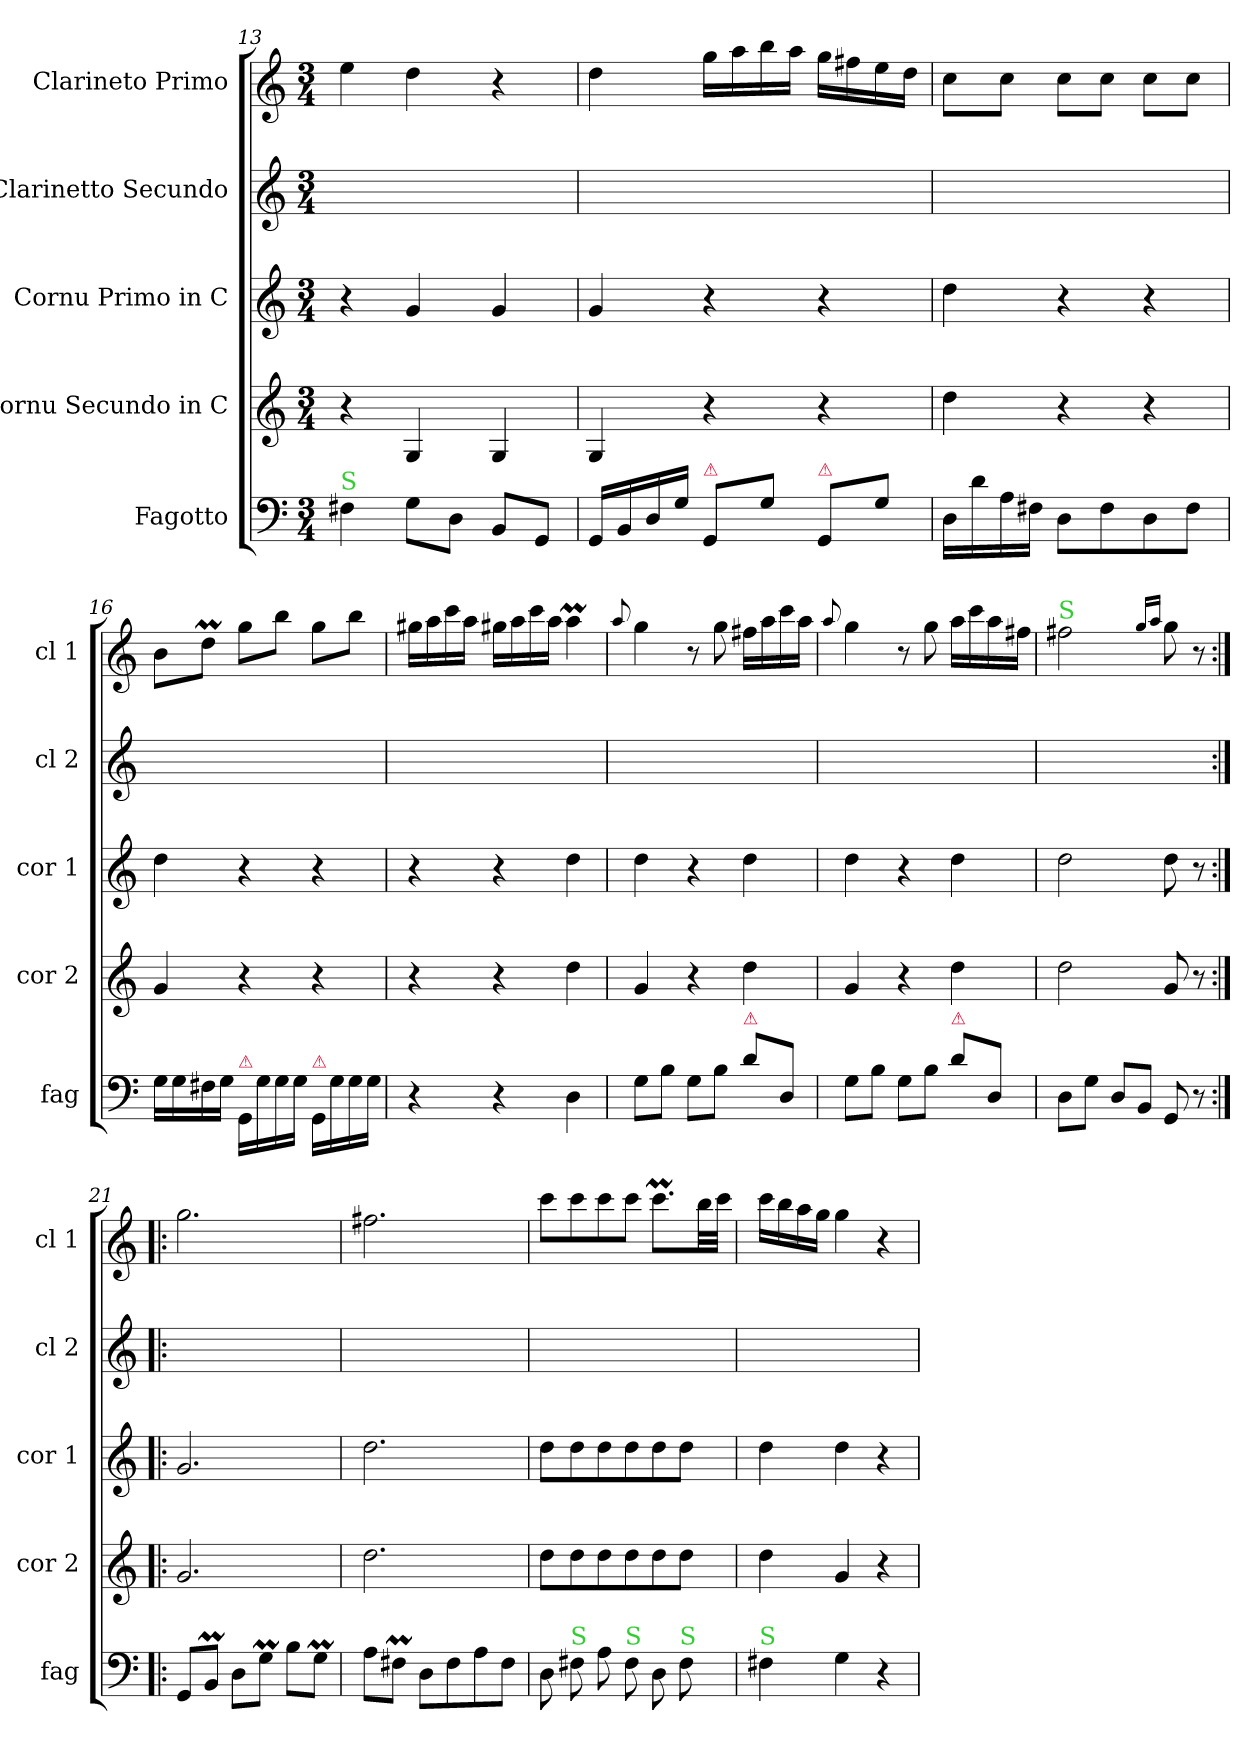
**kern	**kern	**kern	**kern	**kern
*part5	*part4	*part3	*part2	*part1
*staff5	*staff4	*staff3	*staff2	*staff1
*I"Fagotto	*I"Cornu Secundo in C	*I"Cornu Primo in C	*I"Clarinetto Secundo	*I"Clarineto Primo
*I'fag	*I'cor 2	*I'cor 1	*I'cl 2	*I'cl 1
*clefF4	*clefG2	*clefG2	*clefG2	*clefG2
*k[]	*k[]	*k[]	*k[]	*k[]
*C:	*C:	*C:	*C:	*C:
*M3/4	*M3/4	*M3/4	*M3/4	*M3/4
=13	=13	=13	=13	=13
!LO:TX:a:color=limegreen:t=S	!	!	!	!
4F#X	4r	4r	2.ryy	4ee\
8G\L	4G/	4g/	.	4dd\
8D\J	.	.	.	.
8BB/L	4G/	4g/	.	4r
8GG/J	.	.	.	.
=14	=14	=14	=14	=14
16GG/LL	4G/	4g/	2.ryy	4dd\
16BB/	.	.	.	.
16D/	.	.	.	.
16G/JJ	.	.	.	.
!LO:TX:a:color=crimson:t=⚠	!	!	!	!
8GG/L	4r	4r	.	16gg\LL
.	.	.	.	16aa\
8G\J	.	.	.	16bb\
.	.	.	.	16aa\JJ
!LO:TX:a:color=crimson:t=⚠	!	!	!	!
8GG/L	4r	4r	.	16gg\LL
.	.	.	.	16ff#X\
8G\J	.	.	.	16ee\
.	.	.	.	16dd\JJ
=15	=15	=15	=15	=15
16D\LL	4dd\	4dd\	2.ryy	8cc\L
16d\	.	.	.	.
16A\	.	.	.	8cc\J
16F#X\JJ	.	.	.	.
8D\L	4r	4r	.	8cc\L
8F#\	.	.	.	8cc\J
8D\	4r	4r	.	8cc\L
8F#\J	.	.	.	8cc\J
=16	=16	=16	=16	=16
16G\LL	4g/	4dd\	2.ryy	8b\L
16G\	.	.	.	.
16F#X\	.	.	.	8ddM\J
16G\JJ	.	.	.	.
!LO:TX:a:color=crimson:t=⚠	!	!	!	!
16GG/LL	4r	4r	.	8gg\L
16G\	.	.	.	.
16G\	.	.	.	8bb\J
16G\JJ	.	.	.	.
!LO:TX:a:color=crimson:t=⚠	!	!	!	!
16GG/LL	4r	4r	.	8gg\L
16G\	.	.	.	.
16G\	.	.	.	8bb\J
16G\JJ	.	.	.	.
=17	=17	=17	=17	=17
4r	4r	4r	2.ryy	16gg#X\LL
.	.	.	.	16aa\
.	.	.	.	16ccc\
.	.	.	.	16aa\JJ
4r	4r	4r	.	16gg#X\LL
.	.	.	.	16aa\
.	.	.	.	16ccc\
.	.	.	.	16aa\JJ
4D\	4dd\	4dd\	.	4aaM\
=18	=18	=18	=18	=18
.	.	.	.	8qqaa/
8G\L	4g/	4dd\	2.ryy	4gg\
8B\J	.	.	.	.
8G\L	4r	4r	.	8r
8B\J	.	.	.	8gg\
!LO:TX:a:color=crimson:t=⚠	!	!	!	!
8d\L	4dd\	4dd\	.	16ff#X\LL
.	.	.	.	16aa\
8D/J	.	.	.	16ccc\
.	.	.	.	16aa\JJ
=19	=19	=19	=19	=19
.	.	.	.	8qqaa/
8G\L	4g/	4dd\	2.ryy	4gg\
8B\J	.	.	.	.
8G\L	4r	4r	.	8r
8B\J	.	.	.	8gg\
!LO:TX:a:color=crimson:t=⚠	!	!	!	!
8d\L	4dd\	4dd\	.	16aa\LL
.	.	.	.	16ccc\
8D/J	.	.	.	16aa\
.	.	.	.	16ff#X\JJ
=20	=20	=20	=20	=20
!	!	!	!	!LO:TX:a:color=limegreen:t=S
8D\L	2dd\	2dd\	2.ryy	2ff#X
8G\J	.	.	.	.
8D/L	.	.	.	.
8BB/J	.	.	.	.
.	.	.	.	16qqgg/LL
.	.	.	.	16qqaa/JJ
8GG/	8g/	8dd\	.	8gg\
8r	8r	8r	.	8r
=21:|!|:	=21:|!|:	=21:|!|:	=21:|!|:	=21:|!|:
8GG/L	2.g/	2.g/	2.ryy	2.gg\
8BBm/J	.	.	.	.
8D\L	.	.	.	.
8GM\J	.	.	.	.
8B\L	.	.	.	.
8GM\J	.	.	.	.
=22	=22	=22	=22	=22
8A\L	2.dd\	2.dd\	2.ryy	2.ff#X\
8F#Xm\J	.	.	.	.
8D\L	.	.	.	.
8F#\	.	.	.	.
8A\	.	.	.	.
8F#\J	.	.	.	.
=23	=23	=23	=23	=23
8D\	8dd\L	8dd\L	2.ryy	8ccc\L
!LO:TX:a:color=limegreen:t=S	!	!	!	!
8F#X	8dd\	8dd\	.	8ccc\
8A\	8dd\	8dd\	.	8ccc\
!LO:TX:a:color=limegreen:t=S	!	!	!	!
8F#	8dd\	8dd\	.	8ccc\J
8D\	8dd\	8dd\	.	8.cccM\L
!LO:TX:a:color=limegreen:t=S	!	!	!	!
8F#	8dd\J	8dd\J	.	.
.	.	.	.	32bb\LL
.	.	.	.	32ccc\JJJ
=24	=24	=24	=24	=24
!LO:TX:a:color=limegreen:t=S	!	!	!	!
4F#X	4dd\	4dd\	2.ryy	16ccc\LL
.	.	.	.	16bb\
.	.	.	.	16aa\
.	.	.	.	16gg\JJ
4G\	4g/	4dd\	.	4gg\
4r	4r	4r	.	4r
=	=	=	=	=
*-	*-	*-	*-	*-
